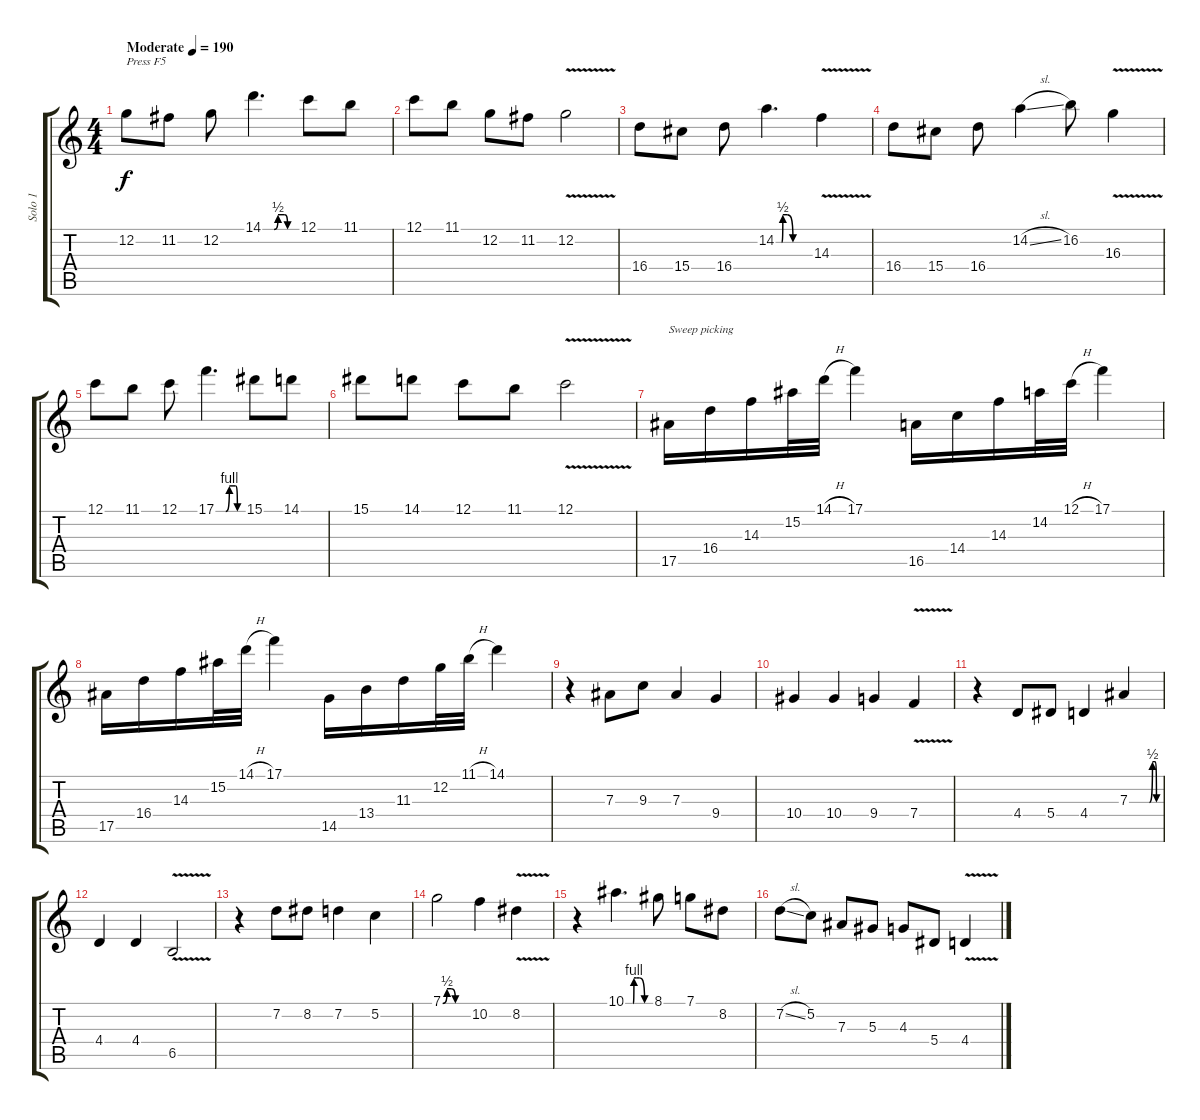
\track ("Solo 1" "Solo 1") {instrument distortionguitar}
\staff {score tabs}
\tuning (C4 G3 Eb3 Bb2 F2 C2) {hide}
\ts (4 4)
\tempo (190 "Moderate")
\clef g2
\ks c
12.2.8{txt "Press F5" dy f instrument distortionguitar} 11.2.8 12.2.8 14.1{be (custom 0 0 10 0 20 0 27 2 39 2 44 0 60 0)}.4{d} 12.1.8 11.1.8 |
12.1.8 11.1.8 12.2.8 11.2.8 12.2{v}.2 |
16.4.8 15.4.8 16.4.8 14.2{be (custom 0 0 10 0 12 2 20 2 30 0 44 0 60 0)}.4{d} 14.3{v}.4 |
16.4.8 15.4.8 16.4.8 14.2{sl}.4 16.2.8 16.3{v}.4 |
12.1.8 11.1.8 12.1.8 17.1{be (custom 0 0 22 0 30 4 44 4 48 0 60 0)}.4{d} 15.1.8 14.1.8 |
15.1.8 14.1.8 12.1.8 11.1.8 12.1{v}.2 |
17.5.16{txt "Sweep picking"} 16.4.16 14.3.16 15.2.32 14.1{h}.32 17.1.4 16.5.16 14.4.16 14.3.16 14.2.32 12.1{h}.32 17.1.4 |
17.5.16 16.4.16 14.3.16 15.2.32 14.1{h}.32 17.1.4 14.5.16 13.4.16 11.3.16 12.2.32 11.1{h}.32 14.1.4 |
r.4 7.3.8 9.3.8 7.3.4 9.4.4 |
10.4.4 10.4.4 9.4.4 7.4{v}.4 |
r.4 4.4.8 5.4.8 4.4.4 7.3{be (custom 0 0 22 0 40 0 46 2 51 2 54 0 60 0)}.4 |
4.4.4 4.4.4 6.5{v}.2 |
r.4 7.2.8 8.2.8 7.2.4 5.2.4 |
7.1{be (custom 0 0 10 2 20 2 30 0 60 0)}.2 10.2.4 8.2{v}.4 |
r.4 10.1{be (custom 0 0 18 0 20 4 26 4 33 4 46 0 60 0)}.4{d} 8.1.8 7.1.8 8.2.8 |
7.2{sl}.8 5.2.8 7.3.8 5.3.8 4.3.8 5.4.8 4.4{v}.4
